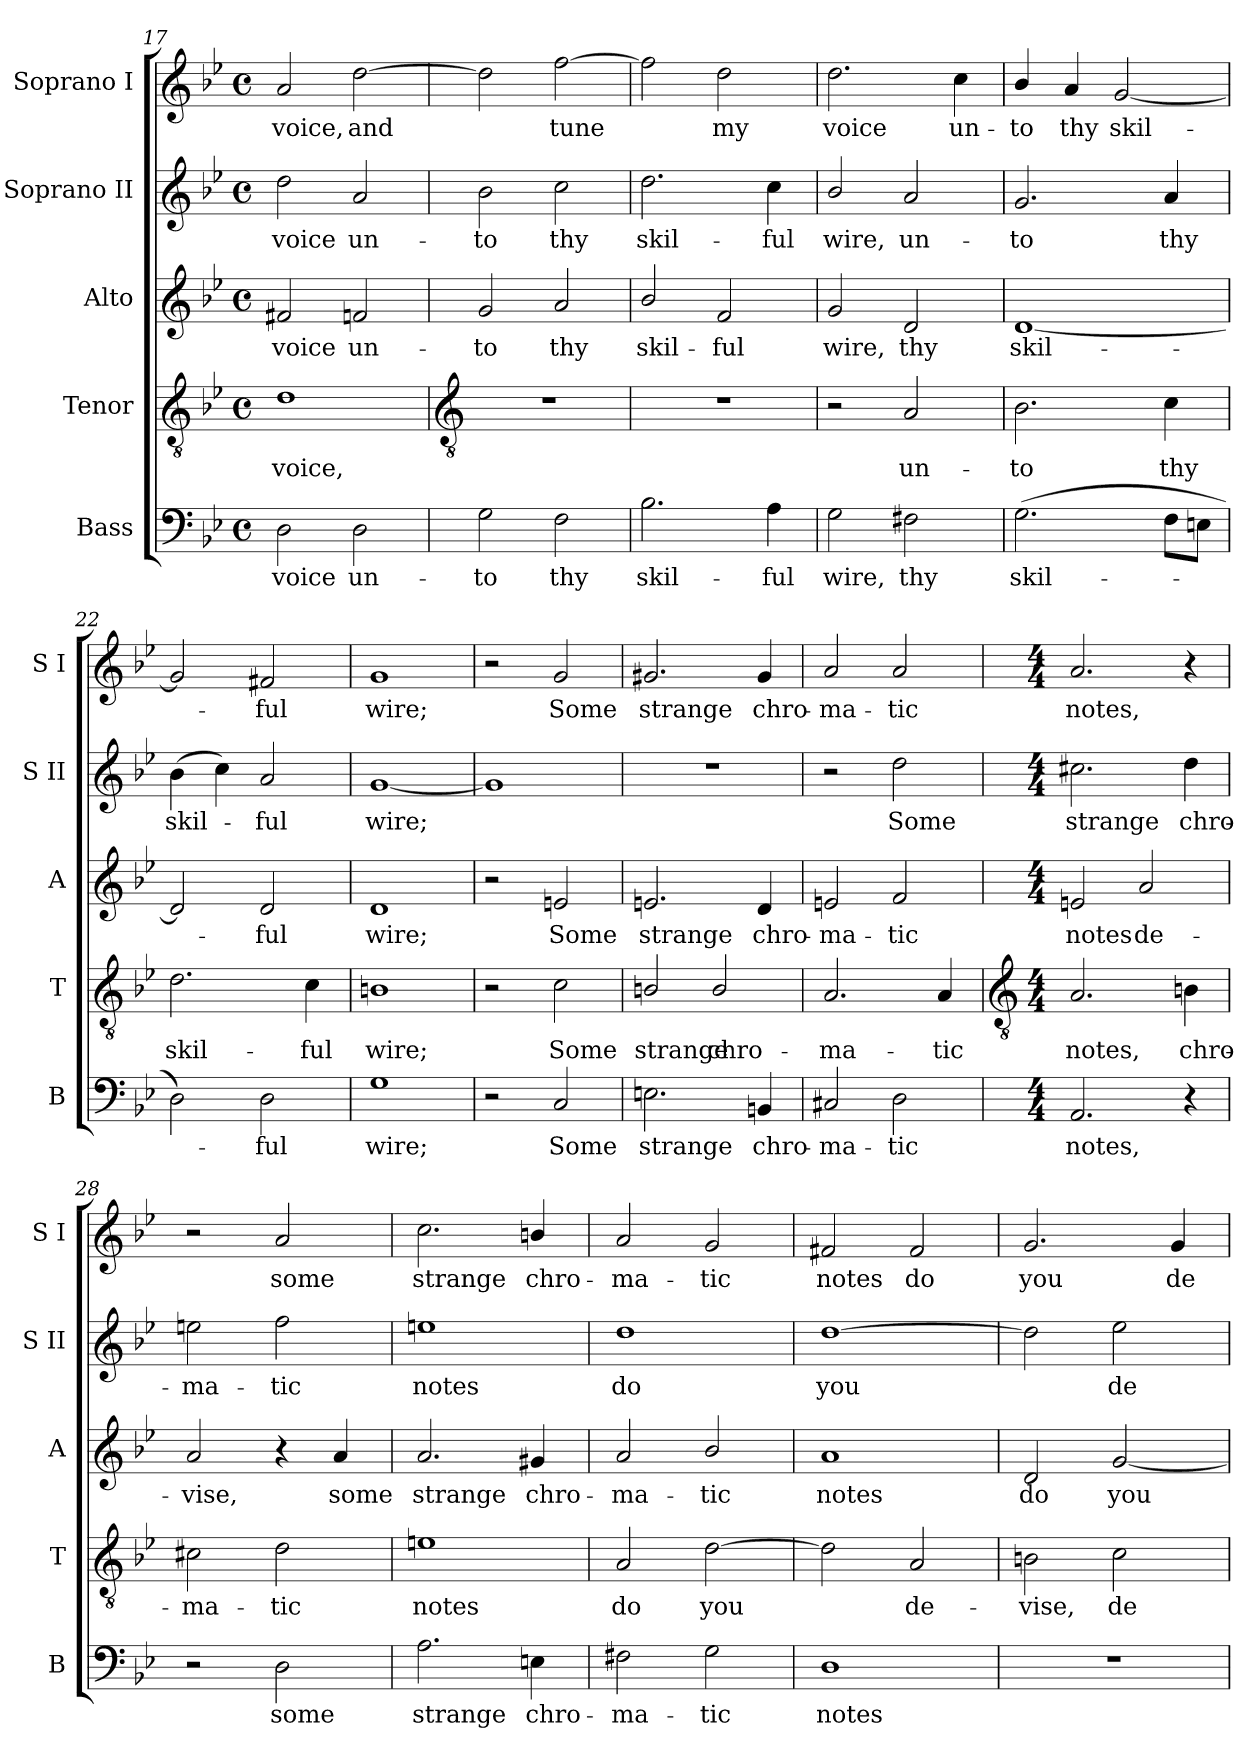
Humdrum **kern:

**kern	**text	**kern	**text	**kern	**text	**kern	**text	**kern	**text
*part5	*part5	*part4	*part4	*part3	*part3	*part2	*part2	*part1	*part1
*staff5	*staff5	*staff4	*staff4	*staff3	*staff3	*staff2	*staff2	*staff1	*staff1
*I"Bass	*	*I"Tenor	*	*I"Alto	*	*I"Soprano II	*	*I"Soprano I	*
*I'B	*	*I'T	*	*I'A	*	*I'S II	*	*I'S I	*
*clefF4	*	*clefGv2	*	*clefG2	*	*clefG2	*	*clefG2	*
*k[b-e-]	*	*k[b-e-]	*	*k[b-e-]	*	*k[b-e-]	*	*k[b-e-]	*
*B-:	*	*B-:	*	*B-:	*	*B-:	*	*B-:	*
*M4/4	*	*M4/4	*	*M4/4	*	*M4/4	*	*M4/4	*
*met(c)	*	*met(c)	*	*met(c)	*	*met(c)	*	*met(c)	*
=17	=17	=17	=17	=17	=17	=17	=17	=17	=17
!	!LO:LY:b	!	!LO:LY:b	!	!LO:LY:b	!	!LO:LY:b	!	!LO:LY:b
2D	voice	1d	voice,	2f#X	voice	2dd	voice	2a	voice,
!	!LO:LY:b	!	!	!	!LO:LY:b	!	!LO:LY:b	!	!LO:LY:b
2D	un-	.	.	2fn	un-	2a	un-	[2dd	and
!!LO:LB:g=z
=18	=18	=18	=18	=18	=18	=18	=18	=18	=18
*	*	*clefGv2	*	*	*	*	*	*	*
!	!LO:LY:b	!	!	!	!LO:LY:b	!	!LO:LY:b	!	!
2G	-to	1r	.	2g	-to	2b-	-to	2dd]	.
!	!LO:LY:b	!	!	!	!LO:LY:b	!	!LO:LY:b	!	!LO:LY:b
2F	thy	.	.	2a	thy	2cc	thy	[2ff	tune
=19	=19	=19	=19	=19	=19	=19	=19	=19	=19
!	!LO:LY:b	!	!	!	!LO:LY:b	!	!LO:LY:b	!	!
2.B-	skil-	1r	.	2b-/	skil-	2.dd	skil-	2ff]	.
!	!	!	!	!	!LO:LY:b	!	!	!	!LO:LY:b
.	.	.	.	2f	-ful	.	.	2dd	my
!	!LO:LY:b	!	!	!	!	!	!LO:LY:b	!	!
4A	-ful	.	.	.	.	4cc	-ful	.	.
=20	=20	=20	=20	=20	=20	=20	=20	=20	=20
!	!LO:LY:b	!	!	!	!LO:LY:b	!	!LO:LY:b	!	!LO:LY:b
2G	wire,	2r	.	2g	wire,	2b-/	wire,	2.dd	voice
!	!LO:LY:b	!	!LO:LY:b	!	!LO:LY:b	!	!LO:LY:b	!	!
2F#X	thy	2A	un-	2d	thy	2a	un-	.	.
!	!	!	!	!	!	!	!	!	!LO:LY:b
.	.	.	.	.	.	.	.	4cc	un-
=21	=21	=21	=21	=21	=21	=21	=21	=21	=21
!	!LO:LY:b	!	!LO:LY:b	!	!LO:LY:b	!	!LO:LY:b	!	!LO:LY:b
(>2.G	skil-	2.B-	-to	[1d	skil-	2.g	-to	4b-/	-to
!	!	!	!	!	!	!	!	!	!LO:LY:b
.	.	.	.	.	.	.	.	4a	thy
!	!	!	!	!	!	!	!	!	!LO:LY:b
.	.	.	.	.	.	.	.	[2g	skil-
!	!	!	!LO:LY:b	!	!	!	!LO:LY:b	!	!
8FL	.	4c	thy	.	.	4a	thy	.	.
8EnJ	.	.	.	.	.	.	.	.	.
=22	=22	=22	=22	=22	=22	=22	=22	=22	=22
!	!	!	!LO:LY:b	!	!	!	!LO:LY:b	!	!
2D)	.	2.d	skil-	2d]	.	(>4b-	skil-	2g]	.
.	.	.	.	.	.	4cc)	.	.	.
!	!LO:LY:b	!	!	!	!LO:LY:b	!	!LO:LY:b	!	!LO:LY:b
2D	ful	.	.	2d	ful	2a	ful	2f#X	ful
!	!	!	!LO:LY:b	!	!	!	!	!	!
.	.	4c	-ful	.	.	.	.	.	.
=23	=23	=23	=23	=23	=23	=23	=23	=23	=23
!	!LO:LY:b	!	!LO:LY:b	!	!LO:LY:b	!	!LO:LY:b	!	!LO:LY:b
1G	wire;	1Bn	wire;	1d	wire;	[1g	wire;	1g	wire;
=24	=24	=24	=24	=24	=24	=24	=24	=24	=24
2r	.	2r	.	2r	.	1g]	.	2r	.
!	!LO:LY:b	!	!LO:LY:b	!	!LO:LY:b	!	!	!	!LO:LY:b
2C	Some	2c	Some	2en	Some	.	.	2g	Some
=25	=25	=25	=25	=25	=25	=25	=25	=25	=25
!	!LO:LY:b	!	!LO:LY:b	!	!LO:LY:b	!	!	!	!LO:LY:b
2.En	strange	2Bn/	strange	2.en	strange	1r	.	2.g#X	strange
!	!	!	!LO:LY:b	!	!	!	!	!	!
.	.	2B/	chro-	.	.	.	.	.	.
!	!LO:LY:b	!	!	!	!LO:LY:b	!	!	!	!LO:LY:b
4BBn	chro-	.	.	4d	chro-	.	.	4g#	chro-
=26	=26	=26	=26	=26	=26	=26	=26	=26	=26
!	!LO:LY:b	!	!LO:LY:b	!	!LO:LY:b	!	!	!	!LO:LY:b
2C#X	-ma-	2.A	-ma-	2en	-ma-	2r	.	2a	-ma-
!	!LO:LY:b	!	!	!	!LO:LY:b	!	!LO:LY:b	!	!LO:LY:b
2D	-tic	.	.	2f	-tic	2dd	Some	2a	-tic
!	!	!	!LO:LY:b	!	!	!	!	!	!
.	.	4A	-tic	.	.	.	.	.	.
!!LO:LB:g=z
=27	=27	=27	=27	=27	=27	=27	=27	=27	=27
*	*	*clefGv2	*	*	*	*	*	*	*
*M4/4	*	*M4/4	*	*M4/4	*	*M4/4	*	*M4/4	*
!	!LO:LY:b	!	!LO:LY:b	!	!LO:LY:b	!	!LO:LY:b	!	!LO:LY:b
2.AA	notes,	2.A	notes,	2en	notes	2.cc#X	strange	2.a	notes,
!	!	!	!	!	!LO:LY:b	!	!	!	!
.	.	.	.	2a	de-	.	.	.	.
!	!	!	!LO:LY:b	!	!	!	!LO:LY:b	!	!
4r	.	4Bn	chro-	.	.	4dd	chro-	4r	.
=28	=28	=28	=28	=28	=28	=28	=28	=28	=28
!	!	!	!LO:LY:b	!	!LO:LY:b	!	!LO:LY:b	!	!
2r	.	2c#X	-ma-	2a	-vise,	2een	-ma-	2r	.
!	!LO:LY:b	!	!LO:LY:b	!	!	!	!LO:LY:b	!	!LO:LY:b
2D	some	2d	-tic	4r	.	2ff	-tic	2a	some
!	!	!	!	!	!LO:LY:b	!	!	!	!
.	.	.	.	4a	some	.	.	.	.
=29	=29	=29	=29	=29	=29	=29	=29	=29	=29
!	!LO:LY:b	!	!LO:LY:b	!	!LO:LY:b	!	!LO:LY:b	!	!LO:LY:b
2.A	strange	1en	notes	2.a	strange	1een	notes	2.cc	strange
!	!LO:LY:b	!	!	!	!LO:LY:b	!	!	!	!LO:LY:b
4En	chro-	.	.	4g#X	chro-	.	.	4bn/	chro-
=30	=30	=30	=30	=30	=30	=30	=30	=30	=30
!	!LO:LY:b	!	!LO:LY:b	!	!LO:LY:b	!	!LO:LY:b	!	!LO:LY:b
2F#X	-ma-	2A	do	2a	-ma-	1dd	do	2a	-ma-
!	!LO:LY:b	!	!LO:LY:b	!	!LO:LY:b	!	!	!	!LO:LY:b
2G	-tic	[2d	you	2b-/	-tic	.	.	2g	-tic
=31	=31	=31	=31	=31	=31	=31	=31	=31	=31
!	!LO:LY:b	!	!	!	!LO:LY:b	!	!LO:LY:b	!	!LO:LY:b
1D	notes	2d]	.	1a	notes	[1dd	you	2f#X	notes
!	!	!	!LO:LY:b	!	!	!	!	!	!LO:LY:b
.	.	2A	de-	.	.	.	.	2f#	do
=32	=32	=32	=32	=32	=32	=32	=32	=32	=32
!	!	!	!LO:LY:b	!	!LO:LY:b	!	!	!	!LO:LY:b
1r	.	2Bn	-vise,	2d	do	2dd]	.	2.g	you
!	!	!	!LO:LY:b	!	!LO:LY:b	!	!LO:LY:b	!	!
.	.	2c	de-	[2g	you	2ee-	de-	.	.
!	!	!	!	!	!	!	!	!	!LO:LY:b
.	.	.	.	.	.	.	.	4g	de-
=	=	=	=	=	=	=	=	=	=
*-	*-	*-	*-	*-	*-	*-	*-	*-	*-
